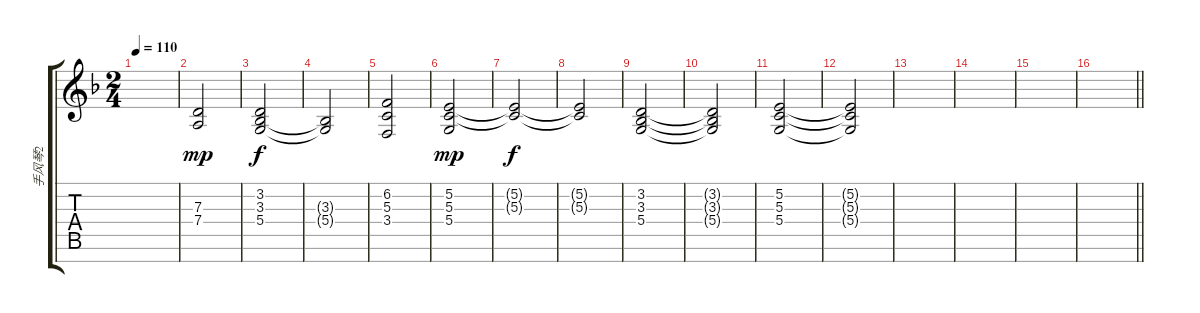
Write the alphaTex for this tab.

\track ("手风琴2" "手风琴2") {instrument cello}
\staff {score tabs}
\tuning (E4 B3 G3 D3 A2 E2 B1) {hide}
\ts (2 4)
\tempo 110
\clef g2
\ks dminor
|
(7.3 7.4).2{dy mp volume 5 instrument stringensemble1} |
(3.2 3.3 5.4).2{dy f} |
(3.3{t} 5.4{t}).2 |
(6.2 5.3 3.4).2 |
(5.2 5.3 5.4).2{dy mp} |
(5.2{t} 5.3{t}).2{dy f} |
(5.2{t} 5.3{t}).2 |
(3.2 3.3 5.4).2 |
(3.2{t} 3.3{t} 5.4{t}).2 |
(5.2 5.3 5.4).2 |
(5.2{t} 5.3{t} 5.4{t}).2 |
|
|
|
\barLineRight lightlight
